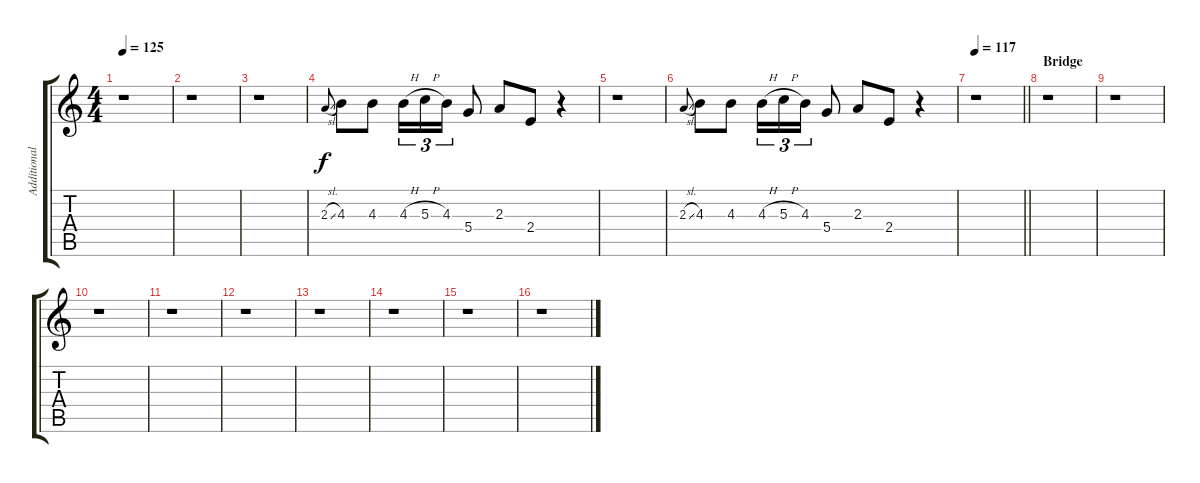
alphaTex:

\track ("Additional Guitar" "Additional") {instrument overdrivenguitar}
\staff {score tabs}
\tuning (E4 B3 G3 D3 A2 E2) {hide}
\ts (4 4)
\tempo 125
\clef g2
\ks c
r.1{dy f} |
r.1 |
r.1 |
2.3{sl}.8{gr onbeat} 4.3.8 4.3.8 4.3{h}.16{tu (3 2)} 5.3{h}.16{tu (3 2)} 4.3.16{tu (3 2)} 5.4.8 2.3.8 2.4.8 r.4 |
r.1 |
2.3{sl}.8{gr onbeat} 4.3.8 4.3.8 4.3{h}.16{tu (3 2)} 5.3{h}.16{tu (3 2)} 4.3.16{tu (3 2)} 5.4.8 2.3.8 2.4.8 r.4 |
\tempo 117
\barLineRight lightlight
r.1 |
\section ("" "Bridge")
r.1 |
r.1 |
r.1 |
r.1 |
r.1 |
r.1 |
r.1 |
r.1 |
r.1
